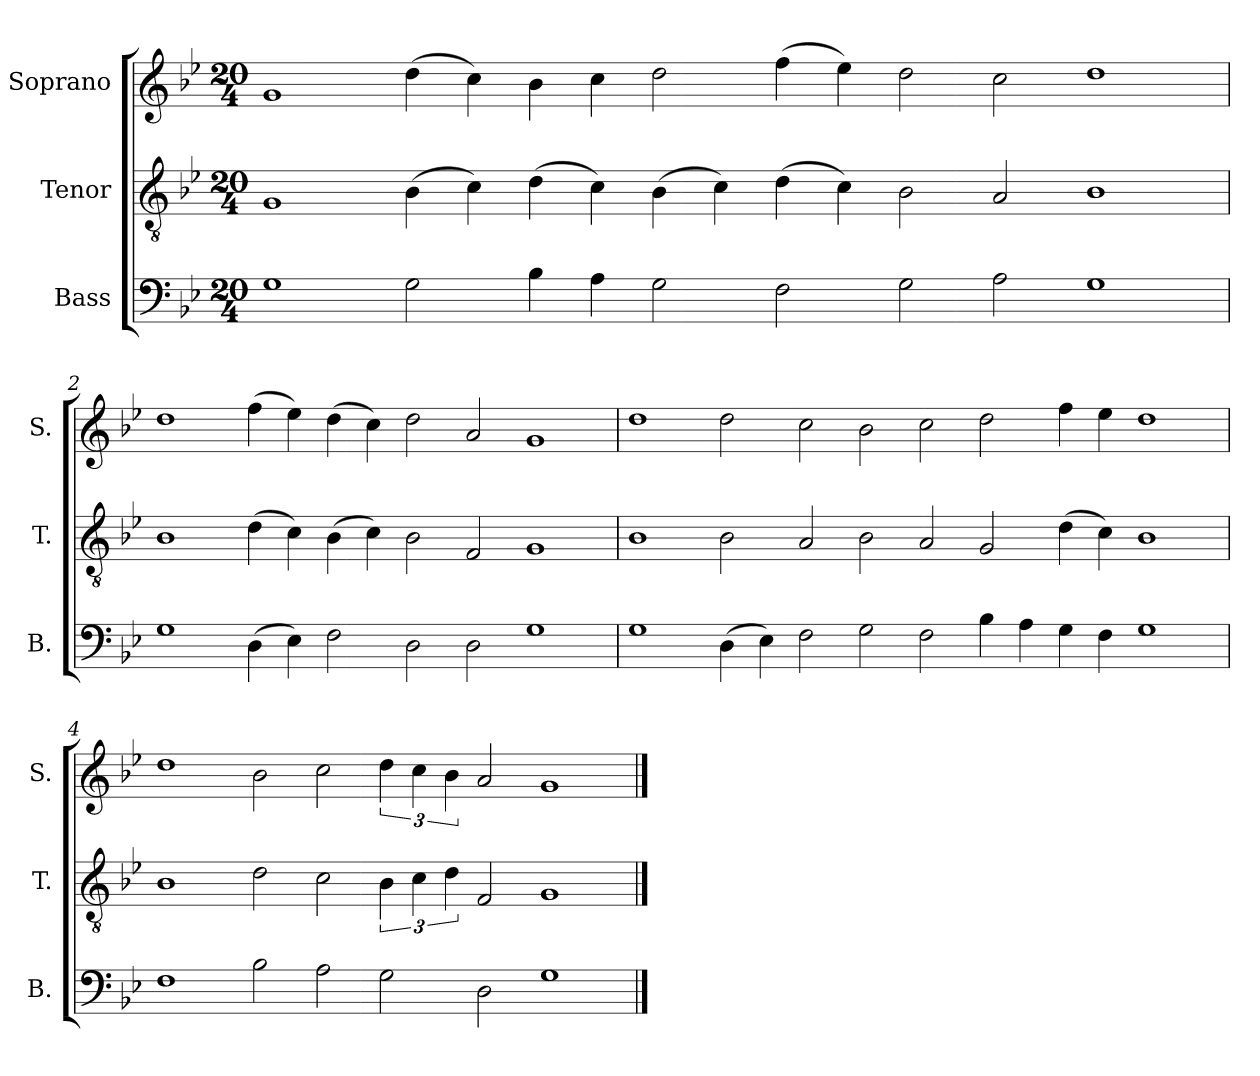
**kern	**kern	**kern
*part3	*part2	*part1
*staff3	*staff2	*staff1
*I"Bass	*I"Tenor	*I"Soprano
*I'B.	*I'T.	*I'S.
*clefF4	*clefGv2	*clefG2
*k[b-e-]	*k[b-e-]	*k[b-e-]
*B-:	*B-:	*B-:
*M20/4	*M20/4	*M20/4
=1	=1	=1
1G	1G	1g
2G\	(4B-\	(4dd\
.	4c\)	4cc\)
4B-\	(4d\	4b-\
4A\	4c\)	4cc\
2G\	(4B-\	2dd\
.	4c\)	.
2F\	(4d\	(4ff\
.	4c\)	4ee-\)
2G\	2B-\	2dd\
2A\	2A/	2cc\
1G	1B-	1dd
=2	=2	=2
1G	1B-	1dd
(4D\	(4d\	(4ff\
4E-\)	4c\)	4ee-\)
2F\	(4B-\	(4dd\
.	4c\)	4cc\)
2D\	2B-\	2dd\
2D\	2F/	2a/
1G	1G	1g
=3	=3	=3
1G	1B-	1dd
(4D\	2B-\	2dd\
4E-\)	.	.
2F\	2A/	2cc\
2G\	2B-\	2b-\
2F\	2A/	2cc\
4B-\	2G/	2dd\
4A\	.	.
4G\	(4d\	4ff\
4F\	4c\)	4ee-\
1G	1B-	1dd
!!LO:LB:g=z
=4	=4	=4
1F	1B-	1dd
2B-\	2d\	2b-\
2A\	2c\	2cc\
2G\	6B-\	6dd\
.	6c\	6cc\
.	6d\	6b-\
2D\	2F/	2a/
1G	1G	1g
==	==	==
*-	*-	*-
